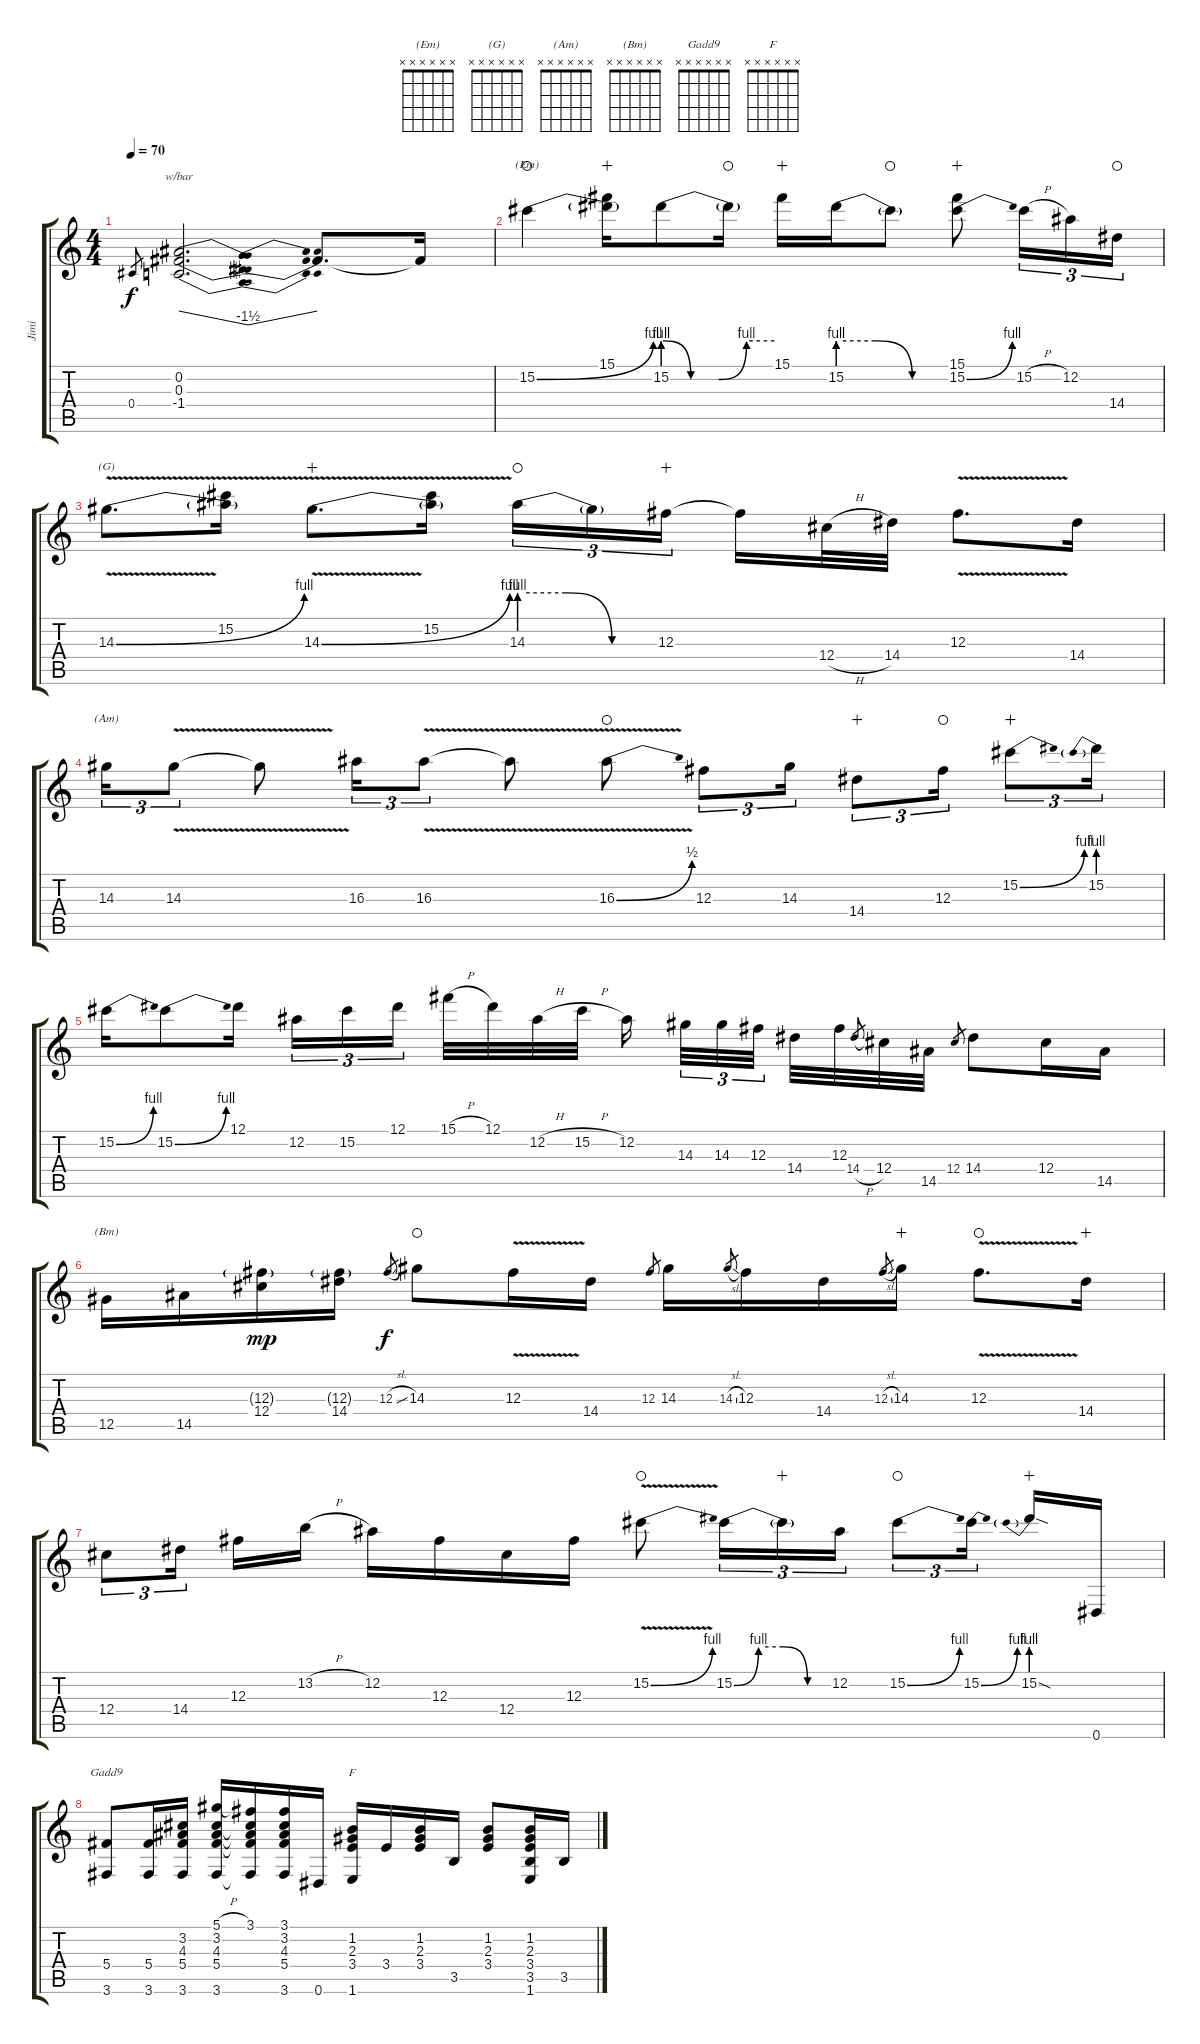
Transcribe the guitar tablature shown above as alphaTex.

\track ("Jimi" "Jimi") {instrument electricguitarjazz}
\staff {score tabs}
\tuning (Eb4 Bb3 Gb3 Db3 Ab2 Eb2) {hide}
\chord ("(Em)" x x x x x x)
\chord ("(G)" x x x x x x)
\chord ("(Am)" x x x x x x)
\chord ("(Bm)" x x x x x x)
\chord ("Gadd9" x x x x x x)
\chord ("F" x x x x x x)
\ts (4 4)
\tempo 70
\clef g2
\ks c
0.4.8{gr dy f} (0.2 0.3 -1.4).2{d tbe (dip default 0 0 30 -6 60 0)} 0.3{t}.8{d} 0.3{t}.16 |
15.2{be (bend 0 0 60 4)}.4{ch "(Em)" volume 16 instrument distortionguitar waho} (15.1 15.2{t}).16{wahc} 15.2{be (custom 0 4 15 0 30 0 45 4 60 4)}.8 15.2{t}.16{waho} 15.1.16{wahc} 15.2{be (custom 0 4 20 4 40 0 60 0)}.16 15.2{t}.8{waho} (15.1 15.2{be (bend 0 0 60 4)}).8{wahc} 15.2{h}.16{tu (3 2)} 12.2.16{tu (3 2)} 14.4.16{tu (3 2) waho} |
14.3{be (bend 0 0 60 4) v}.8{d ch "(G)"} (15.2 14.3{t}).16 14.3{be (bend 0 0 60 4) v}.8{d wahc} (15.2 14.3{t}).16 14.3{be (custom 0 4 20 4 40 0 60 0)}.16{tu (3 2) waho} 14.3{t}.16{tu (3 2)} 12.3.16{tu (3 2) wahc beam splitsecondary} 12.3{t}.16 12.4{h}.32 14.4.32 12.3{v}.8{d} 14.4.16 |
14.3.16{tu (3 2) ch "(Am)"} 14.3{v}.8{tu (3 2)} 14.3{t}.8 16.3.16{tu (3 2)} 16.3{v}.8{tu (3 2)} 16.3{t}.8 16.3{be (bend 0 0 60 2) v}.8{waho} 12.3.8{tu (3 2)} 14.3.16{tu (3 2)} 14.4.8{tu (3 2) wahc} 12.3.16{tu (3 2) waho} 15.2{be (bend 0 0 60 4)}.8{tu (3 2) wahc} 15.2{be (prebend 0 4 60 4)}.16{tu (3 2)} |
15.2{be (bend 0 0 60 4)}.16 15.2{be (bend 0 0 60 4)}.8 12.1.16 12.2.16{tu (3 2)} 15.2.16{tu (3 2)} 12.1.16{tu (3 2) beam splitsecondary} 15.1{h}.32 12.1.32 12.2{h}.32 15.2{h}.32 12.2.16{beam splitsecondary} 14.3.32{tu (3 2)} 14.3.32{tu (3 2)} 12.3.32{tu (3 2) beam splitsecondary} 14.4.32 12.3.32 14.4{h}.8{gr} 12.4.32 14.5.32 12.4.8{gr} 14.4.8 12.4.16 14.5.16 |
12.5.16{ch "(Bm)"} 14.5.16 (12.3{g} 12.4).16{dy mp} (12.3{g} 14.4).16 12.3{sl}.8{gr dy f} 14.3.8{waho} 12.3{v}.16 14.4.16 12.3.8{gr} 14.3.16 14.3{sl}.8{gr} 12.3.16 14.4.16 12.3{sl}.8{gr} 14.3.16{wahc} 12.3{v}.8{d waho} 14.4.16{wahc} |
12.4.8{tu (3 2)} 14.4.16{tu (3 2) beam splitsecondary} 12.3.16 13.2{h}.16 12.2.16 12.3.16 12.4.16 12.3.16 15.2{be (bend 0 0 60 4) v}.8{waho} 15.2{be (custom 0 0 15 4 30 4 45 0 60 0)}.16{tu (3 2)} 15.2{t}.16{tu (3 2) wahc} 12.2.16{tu (3 2)} 15.2{be (bend 0 0 60 4)}.8{tu (3 2) waho} 15.2{be (bend 0 0 60 4)}.16{tu (3 2) beam splitsecondary} 15.2{be (prebend 0 4 60 4) sod}.16{wahc} 0.6.16{instrument overdrivenguitar} |
(5.4 3.6).8{ch "Gadd9"} (5.4 3.6).16 (3.2 4.3 5.4 3.6).16 (5.1{h} 3.2 4.3 5.4 3.6).16 (3.1 3.2{t} 4.3{t} 5.4{t} 3.6{t}).16 (3.1 3.2 4.3 5.4 3.6).16 0.6.16 (1.2 2.3 3.4 1.6).16{ch "F"} 3.4.16 (1.2 2.3 3.4).16 3.5.16 (1.2 2.3 3.4).8 (1.2 2.3 3.4 3.5 1.6).16 3.5.16
